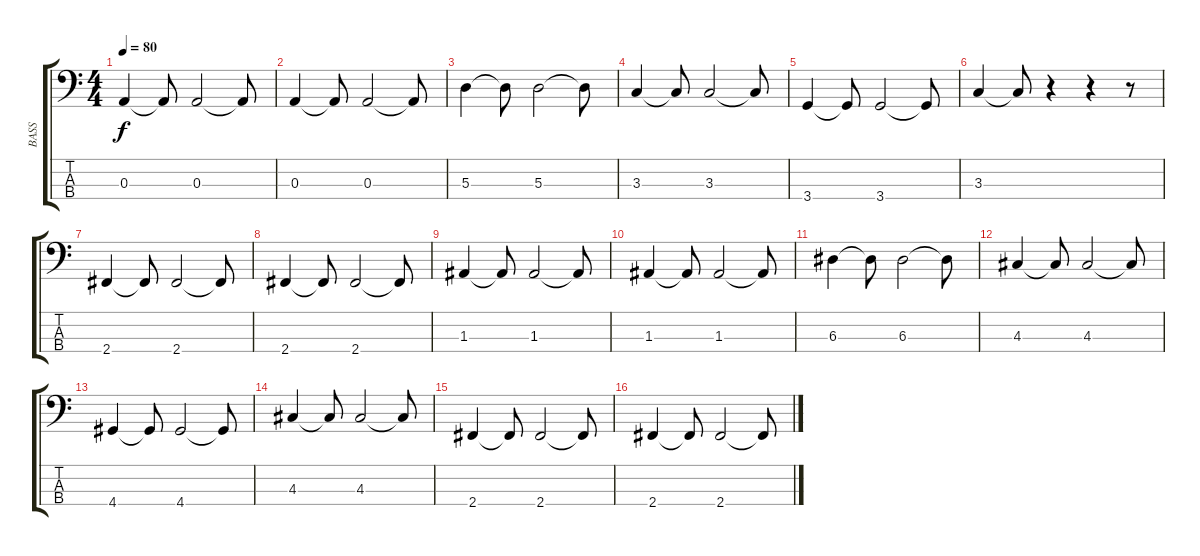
\track ("BASS" "BASS") {instrument electricbassfinger}
\staff {score tabs}
\tuning (G2 D2 A1 E1) {hide}
\ts (4 4)
\tempo 80
\clef f4
\ks c
0.3.4{dy f} 0.3{t}.8 0.3.2 0.3{t}.8 |
0.3.4 0.3{t}.8 0.3.2 0.3{t}.8 |
5.3.4 5.3{t}.8 5.3.2 5.3{t}.8 |
3.3.4 3.3{t}.8 3.3.2 3.3{t}.8 |
3.4.4 3.4{t}.8 3.4.2 3.4{t}.8 |
3.3.4 3.3{t}.8 r.4 r.4 r.8 |
2.4.4 2.4{t}.8 2.4.2 2.4{t}.8 |
2.4.4 2.4{t}.8 2.4.2 2.4{t}.8 |
1.3.4 1.3{t}.8 1.3.2 1.3{t}.8 |
1.3.4 1.3{t}.8 1.3.2 1.3{t}.8 |
6.3.4 6.3{t}.8 6.3.2 6.3{t}.8 |
4.3.4 4.3{t}.8 4.3.2 4.3{t}.8 |
4.4.4 4.4{t}.8 4.4.2 4.4{t}.8 |
4.3.4 4.3{t}.8 4.3.2 4.3{t}.8 |
2.4.4 2.4{t}.8 2.4.2 2.4{t}.8 |
2.4.4 2.4{t}.8 2.4.2 2.4{t}.8
